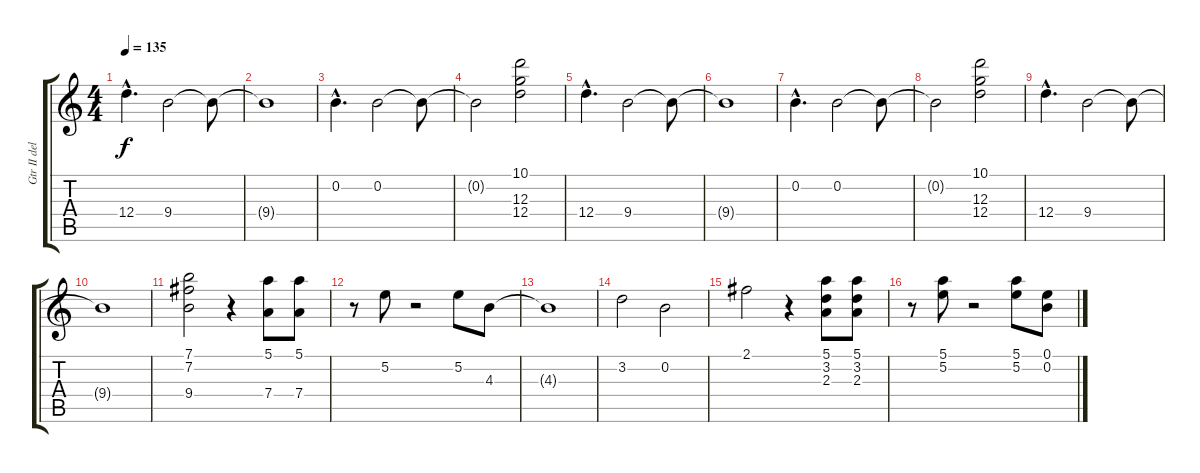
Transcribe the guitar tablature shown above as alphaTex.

\track ("Gtr II delay" "Gtr II del") {instrument distortionguitar}
\staff {score tabs}
\tuning (E4 B3 G3 D3 A2 E2) {hide}
\ts (4 4)
\tempo 135
\clef g2
\ks c
12.4{hac}.4{d dy f} 9.4.2 9.4{t}.8 |
9.4{t}.1 |
0.2{hac}.4{d} 0.2.2 0.2{t}.8 |
0.2{t}.2 (10.1 12.3 12.4).2 |
12.4{hac}.4{d} 9.4.2 9.4{t}.8 |
9.4{t}.1 |
0.2{hac}.4{d} 0.2.2 0.2{t}.8 |
0.2{t}.2 (10.1 12.3 12.4).2 |
12.4{hac}.4{d} 9.4.2 9.4{t}.8 |
9.4{t}.1 |
(7.1 7.2 9.4).2 r.4 (5.1 7.4).8 (5.1 7.4).8 |
r.8 5.2.8 r.2 5.2.8 4.3.8 |
4.3{t}.1 |
3.2.2 0.2.2 |
2.1.2 r.4 (5.1 3.2 2.3).8 (5.1 3.2 2.3).8 |
r.8 (5.1 5.2).8 r.2 (5.1 5.2).8 (0.1 0.2).8
